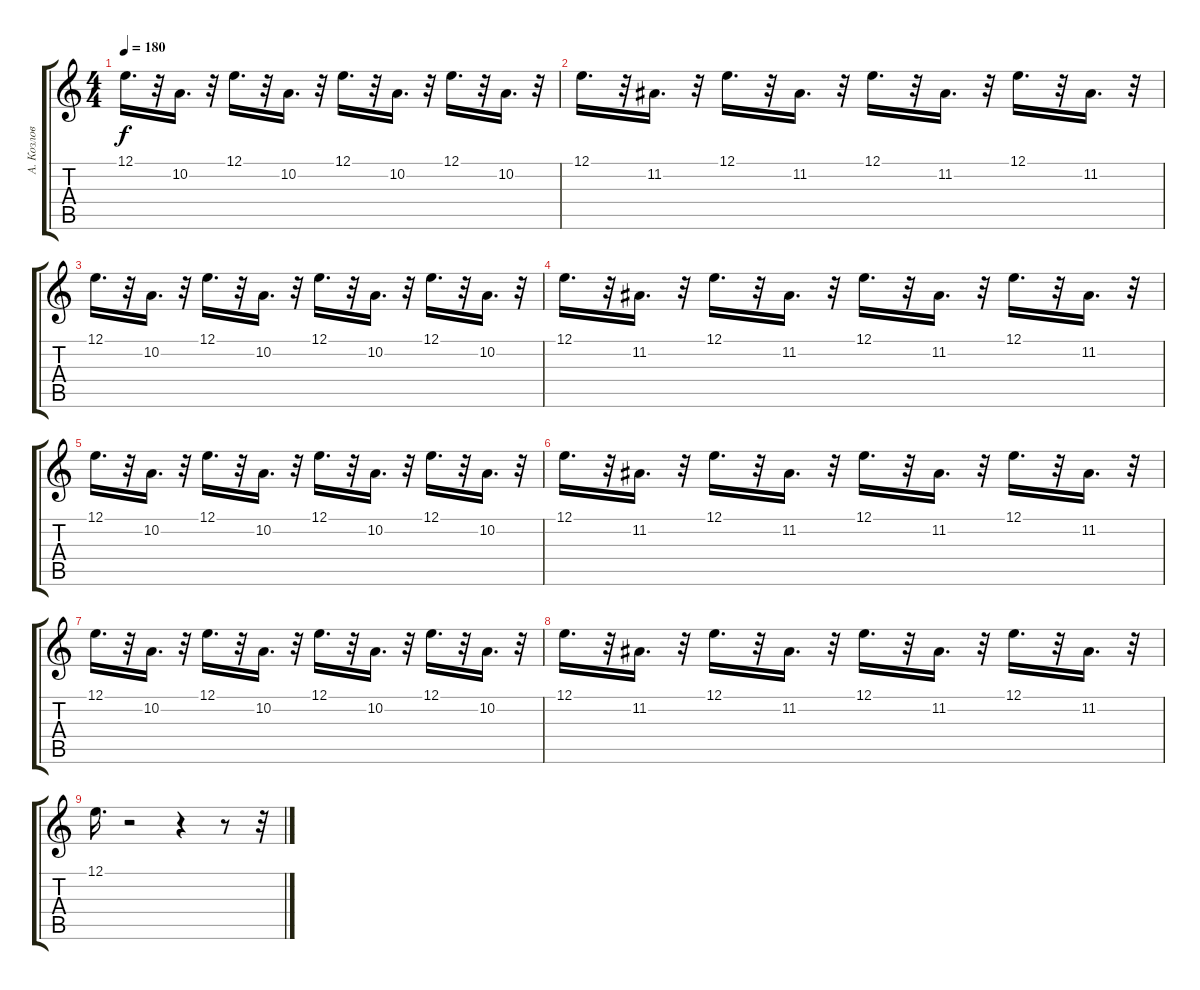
\track ("А. Козлов" "А. Козлов") {instrument tremolostrings}
\staff {score tabs}
\tuning (E4 B3 G3 D3 A2 E2) {hide}
\ts (4 4)
\tempo 180
\clef g2
\ks c
12.1.16{d dy f} r.32 10.2.16{d} r.32 12.1.16{d} r.32 10.2.16{d} r.32 12.1.16{d} r.32 10.2.16{d} r.32 12.1.16{d} r.32 10.2.16{d} r.32 |
12.1.16{d} r.32 11.2.16{d} r.32 12.1.16{d} r.32 11.2.16{d} r.32 12.1.16{d} r.32 11.2.16{d} r.32 12.1.16{d} r.32 11.2.16{d} r.32 |
12.1.16{d} r.32 10.2.16{d} r.32 12.1.16{d} r.32 10.2.16{d} r.32 12.1.16{d} r.32 10.2.16{d} r.32 12.1.16{d} r.32 10.2.16{d} r.32 |
12.1.16{d} r.32 11.2.16{d} r.32 12.1.16{d} r.32 11.2.16{d} r.32 12.1.16{d} r.32 11.2.16{d} r.32 12.1.16{d} r.32 11.2.16{d} r.32 |
12.1.16{d} r.32 10.2.16{d} r.32 12.1.16{d} r.32 10.2.16{d} r.32 12.1.16{d} r.32 10.2.16{d} r.32 12.1.16{d} r.32 10.2.16{d} r.32 |
12.1.16{d} r.32 11.2.16{d} r.32 12.1.16{d} r.32 11.2.16{d} r.32 12.1.16{d} r.32 11.2.16{d} r.32 12.1.16{d} r.32 11.2.16{d} r.32 |
12.1.16{d} r.32 10.2.16{d} r.32 12.1.16{d} r.32 10.2.16{d} r.32 12.1.16{d} r.32 10.2.16{d} r.32 12.1.16{d} r.32 10.2.16{d} r.32 |
12.1.16{d} r.32 11.2.16{d} r.32 12.1.16{d} r.32 11.2.16{d} r.32 12.1.16{d} r.32 11.2.16{d} r.32 12.1.16{d} r.32 11.2.16{d} r.32 |
12.1.16{d} r.2 r.4 r.8 r.32
